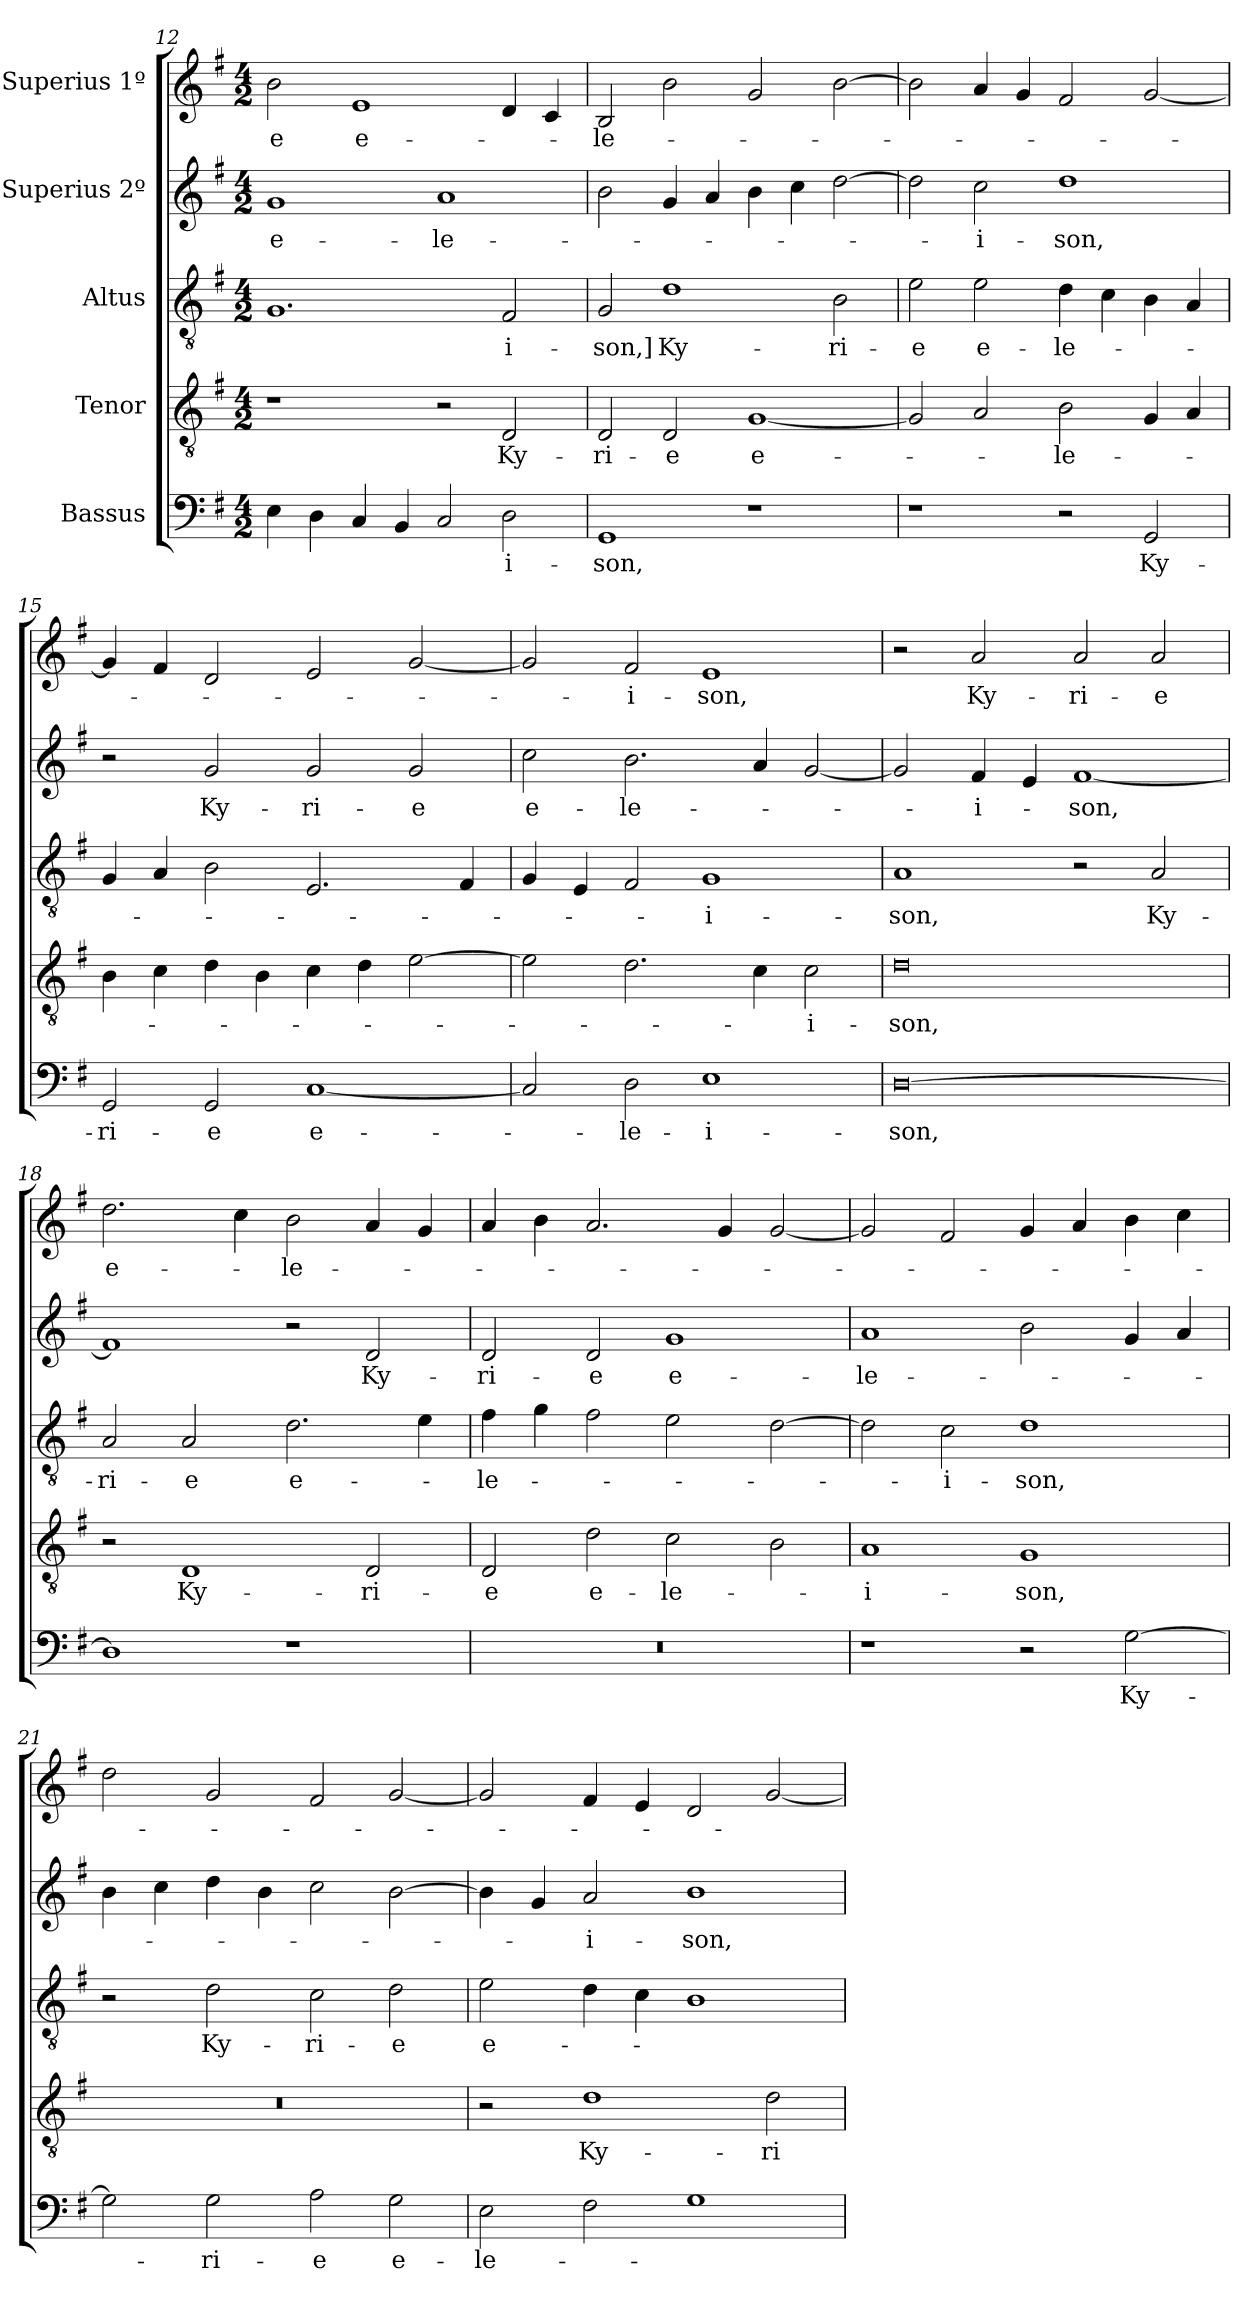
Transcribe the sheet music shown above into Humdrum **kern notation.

**kern	**text	**kern	**text	**kern	**text	**kern	**text	**kern	**text
*part5	*part5	*part4	*part4	*part3	*part3	*part2	*part2	*part1	*part1
*staff5	*staff5	*staff4	*staff4	*staff3	*staff3	*staff2	*staff2	*staff1	*staff1
*I"Bassus	*	*I"Tenor	*	*I"Altus	*	*I"Superius 2º	*	*I"Superius 1º	*
*clefF4	*	*clefGv2	*	*clefGv2	*	*clefG2	*	*clefG2	*
*k[f#]	*	*k[f#]	*	*k[f#]	*	*k[f#]	*	*k[f#]	*
*M4/2	*	*M4/2	*	*M4/2	*	*M4/2	*	*M4/2	*
=12	=12	=12	=12	=12	=12	=12	=12	=12	=12
4E\	.	1r	.	1.G/	.	1g/	e-	2b\	-e
4D\	.	.	.	.	.	.	.	.	.
4C/	.	.	.	.	.	.	.	1e/	e-
4BB/	.	.	.	.	.	.	.	.	.
2C/	.	2r	.	.	.	1a/	-le-	.	.
2D\	-i-	2D/	Ky-	2F#/	-i-	.	.	4d/	.
.	.	.	.	.	.	.	.	4c/	.
=13	=13	=13	=13	=13	=13	=13	=13	=13	=13
1GG/	-son,	2D/	-ri-	2G/	-son,]	2b\	.	2B/	-le-
.	.	2D/	-e	1d\	Ky-	4g/	.	2b\	.
.	.	.	.	.	.	4a/	.	.	.
1r	.	[1G/	e-	.	.	4b\	.	2g/	.
.	.	.	.	.	.	4cc\	.	.	.
.	.	.	.	2B\	-ri-	[2dd\	.	[2b\	.
=14	=14	=14	=14	=14	=14	=14	=14	=14	=14
1r	.	2G/]	.	2e\	-e	2dd\]	.	2b\]	.
.	.	2A/	.	2e\	e-	2cc\	-i-	4a/	.
.	.	.	.	.	.	.	.	4g/	.
2r	.	2B\	-le-	4d\	-le-	1dd\	-son,	2f#/	.
.	.	.	.	4c\	.	.	.	.	.
2GG/	Ky-	4G/	.	4B\	.	.	.	[2g/	.
.	.	4A/	.	4A/	.	.	.	.	.
=15	=15	=15	=15	=15	=15	=15	=15	=15	=15
2GG/	-ri-	4B\	.	4G/	.	2r	.	4g/]	.
.	.	4c\	.	4A/	.	.	.	4f#/	.
2GG/	-e	4d\	.	2B\	.	2g/	Ky-	2d/	.
.	.	4B\	.	.	.	.	.	.	.
[1C/	e-	4c\	.	2.E/	.	2g/	-ri-	2e/	.
.	.	4d\	.	.	.	.	.	.	.
.	.	[2e\	.	.	.	2g/	-e	[2g/	.
.	.	.	.	4F#/	.	.	.	.	.
=16	=16	=16	=16	=16	=16	=16	=16	=16	=16
2C/]	.	2e\]	.	4G/	.	2cc\	e-	2g/]	.
.	.	.	.	4E/	.	.	.	.	.
2D\	-le-	2.d\	.	2F#/	.	2.b\	-le-	2f#/	-i-
1E\	-i-	.	.	1G/	-i-	.	.	1e/	-son,
.	.	4c\	.	.	.	4a/	.	.	.
.	.	2c\	-i-	.	.	[2g/	.	.	.
=17	=17	=17	=17	=17	=17	=17	=17	=17	=17
[0D\	-son,	0d\	-son,	1A/	-son,	2g/]	.	2r	.
.	.	.	.	.	.	4f#/	-i-	2a/	Ky-
.	.	.	.	.	.	4e/	.	.	.
.	.	.	.	2r	.	[1f#/	-son,	2a/	-ri-
.	.	.	.	2A/	Ky-	.	.	2a/	-e
=18	=18	=18	=18	=18	=18	=18	=18	=18	=18
1D\]	.	2r	.	2A/	-ri-	1f#/]	.	2.dd\	e-
.	.	1D/	Ky-	2A/	-e	.	.	.	.
.	.	.	.	.	.	.	.	4cc\	.
1r	.	.	.	2.d\	e-	2r	.	2b\	-le-
.	.	2D/	-ri-	.	.	2d/	Ky-	4a/	.
.	.	.	.	4e\	.	.	.	4g/	.
=19	=19	=19	=19	=19	=19	=19	=19	=19	=19
0r	.	2D/	-e	4f#\	-le-	2d/	-ri-	4a/	.
.	.	.	.	4g\	.	.	.	4b\	.
.	.	2d\	e-	2f#\	.	2d/	-e	2.a/	.
.	.	2c\	-le-	2e\	.	1g/	e-	.	.
.	.	.	.	.	.	.	.	4g/	.
.	.	2B\	.	[2d\	.	.	.	[2g/	.
=20	=20	=20	=20	=20	=20	=20	=20	=20	=20
1r	.	1A/	-i-	2d\]	.	1a/	-le-	2g/]	.
.	.	.	.	2c\	-i-	.	.	2f#/	.
2r	.	1G/	-son,	1d\	-son,	2b\	.	4g/	.
.	.	.	.	.	.	.	.	4a/	.
[2G\	Ky-	.	.	.	.	4g/	.	4b\	.
.	.	.	.	.	.	4a/	.	4cc\	.
=21	=21	=21	=21	=21	=21	=21	=21	=21	=21
2G\]	.	0r	.	2r	.	4b\	.	2dd\	.
.	.	.	.	.	.	4cc\	.	.	.
2G\	-ri-	.	.	2d\	Ky-	4dd\	.	2g/	.
.	.	.	.	.	.	4b\	.	.	.
2A\	-e	.	.	2c\	-ri-	2cc\	.	2f#/	.
2G\	e-	.	.	2d\	-e	[2b\	.	[2g/	.
=22	=22	=22	=22	=22	=22	=22	=22	=22	=22
2E\	-le-	2r	.	2e\	e-	4b\]	.	2g/]	.
.	.	.	.	.	.	4g/	.	.	.
2F#\	.	1d\	Ky-	4d\	.	2a/	-i-	4f#/	.
.	.	.	.	4c\	.	.	.	4e/	.
1G\	.	.	.	1B\	.	1b\	-son,	2d/	.
.	.	2d\	-ri-	.	.	.	.	[2g/	.
=	=	=	=	=	=	=	=	=	=
*-	*-	*-	*-	*-	*-	*-	*-	*-	*-
